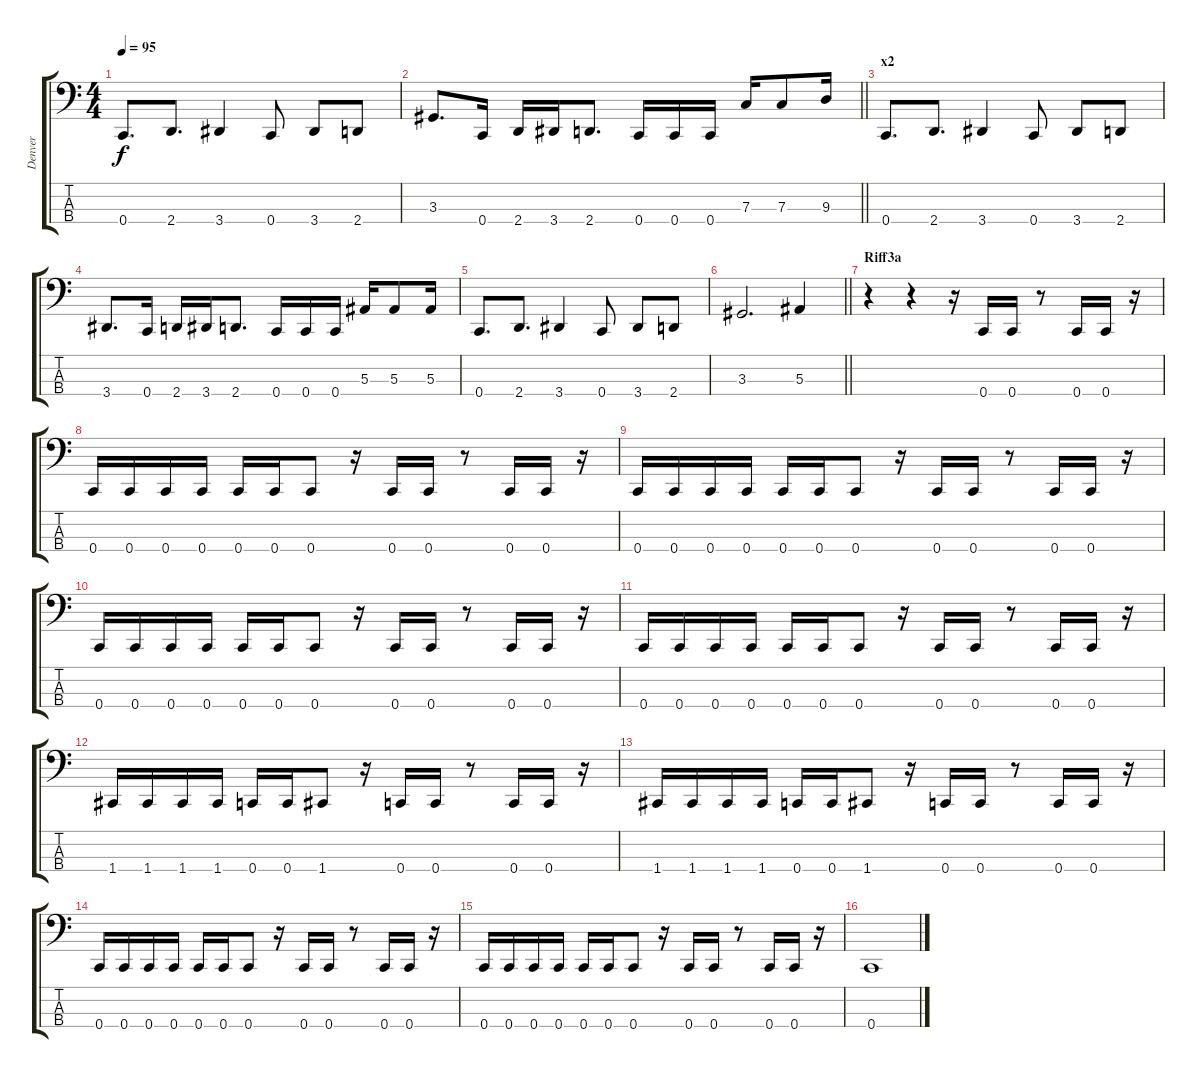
\track ("Denver" "Denver") {instrument electricbasspick}
\staff {score tabs}
\tuning (Eb2 Bb1 F1 C1) {hide}
\ts (4 4)
\tempo 95
\clef f4
\ks c
0.4.8{d dy f} 2.4.8{d} 3.4.4 0.4.8 3.4.8 2.4.8 |
\barLineRight lightlight
3.3.8{d} 0.4.16 2.4.16 3.4.16 2.4.8{d} 0.4.16 0.4.16 0.4.16 7.3.16 7.3.8 9.3.16 |
\section ("" "x2")
0.4.8{d} 2.4.8{d} 3.4.4 0.4.8 3.4.8 2.4.8 |
3.4.8{d} 0.4.16 2.4.16 3.4.16 2.4.8{d} 0.4.16 0.4.16 0.4.16 5.3.16 5.3.8 5.3.16 |
0.4.8{d} 2.4.8{d} 3.4.4 0.4.8 3.4.8 2.4.8 |
\barLineRight lightlight
3.3.2{d} 5.3.4 |
\section ("" "Riff3a")
r.4 r.4 r.16 0.4.16 0.4.16 r.8 0.4.16 0.4.16 r.16 |
0.4.16{instrument electricbasspick} 0.4.16 0.4.16 0.4.16 0.4.16 0.4.16 0.4.8 r.16 0.4.16 0.4.16 r.8 0.4.16 0.4.16 r.16 |
0.4.16 0.4.16 0.4.16 0.4.16 0.4.16 0.4.16 0.4.8 r.16 0.4.16 0.4.16 r.8 0.4.16 0.4.16 r.16 |
0.4.16 0.4.16 0.4.16 0.4.16 0.4.16 0.4.16 0.4.8 r.16 0.4.16 0.4.16 r.8 0.4.16 0.4.16 r.16 |
0.4.16 0.4.16 0.4.16 0.4.16 0.4.16 0.4.16 0.4.8 r.16 0.4.16 0.4.16 r.8 0.4.16 0.4.16 r.16 |
1.4.16 1.4.16 1.4.16 1.4.16 0.4.16 0.4.16 1.4.8 r.16 0.4.16 0.4.16 r.8 0.4.16 0.4.16 r.16 |
1.4.16 1.4.16 1.4.16 1.4.16 0.4.16 0.4.16 1.4.8 r.16 0.4.16 0.4.16 r.8 0.4.16 0.4.16 r.16 |
0.4.16 0.4.16 0.4.16 0.4.16 0.4.16 0.4.16 0.4.8 r.16 0.4.16 0.4.16 r.8 0.4.16 0.4.16 r.16 |
0.4.16 0.4.16 0.4.16 0.4.16 0.4.16 0.4.16 0.4.8 r.16 0.4.16 0.4.16 r.8 0.4.16 0.4.16 r.16 |
0.4.1
